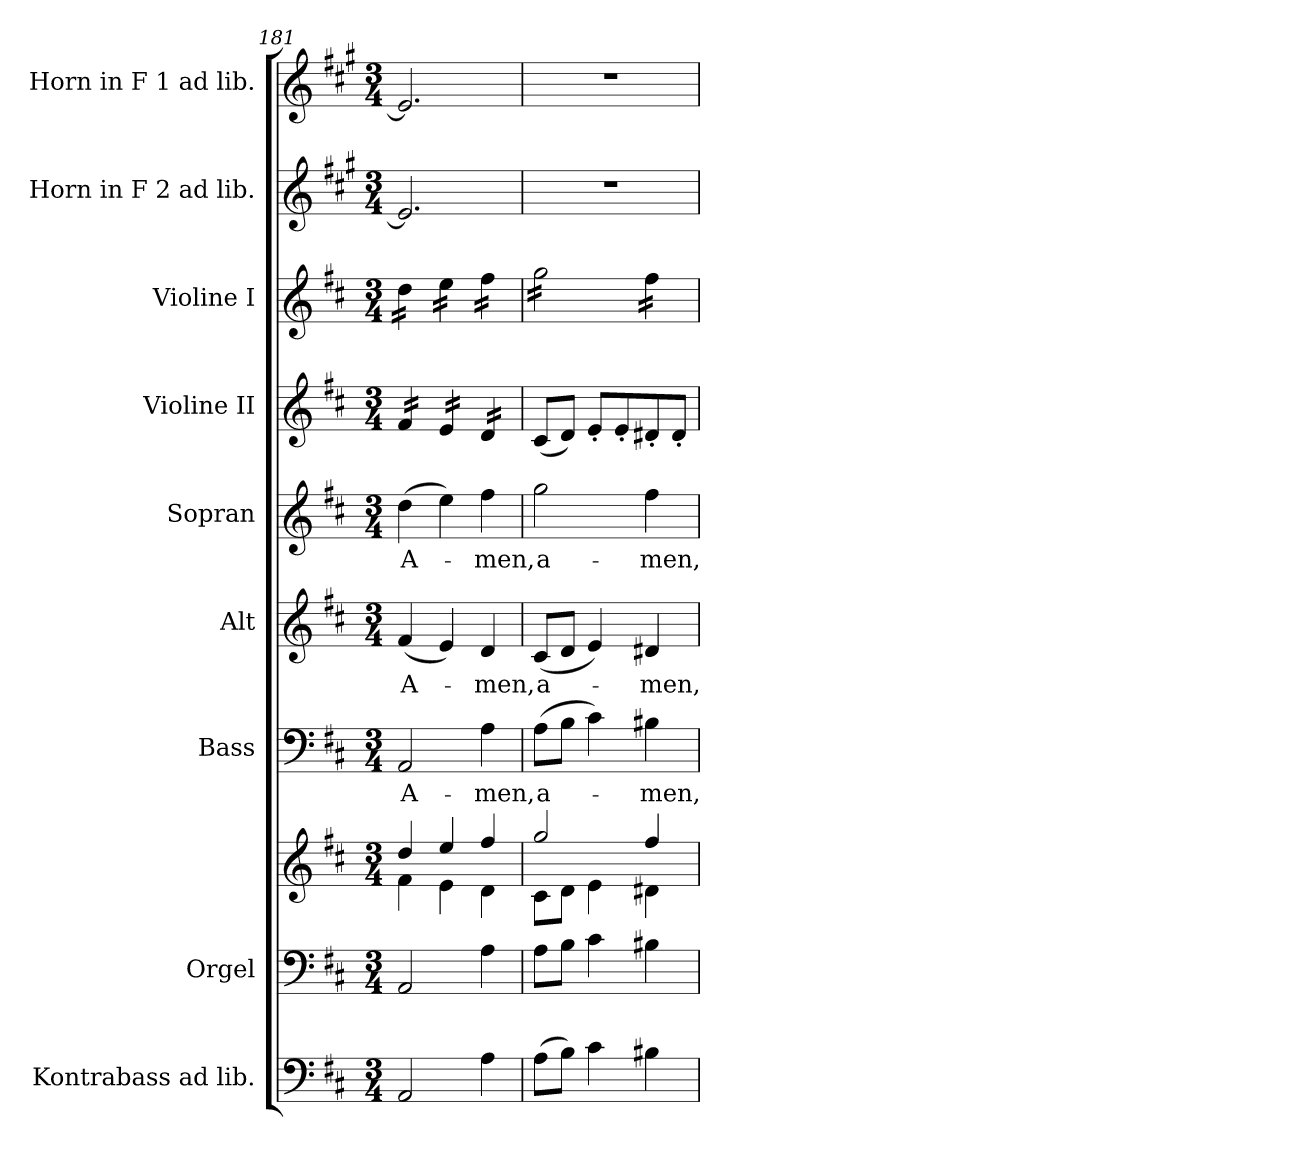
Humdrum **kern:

**kern	**kern	**kern	**kern	**text	**kern	**text	**kern	**text	**kern	**kern	**kern	**kern
*part9	*part8	*part8	*part7	*part7	*part6	*part6	*part5	*part5	*part4	*part3	*part2	*part1
*staff10	*staff9	*staff8	*staff7	*staff7	*staff6	*staff6	*staff5	*staff5	*staff4	*staff3	*staff2	*staff1
*I"Kontrabass ad lib.	*I"Orgel	*	*I"Bass	*	*I"Alt	*	*I"Sopran	*	*I"Violine II	*I"Violine I	*I"Horn in F 2 ad lib.	*I"Horn in F 1 ad lib.
*I'Kb.	*I'Org.	*	*I'B.	*	*I'A.	*	*I'S.	*	*I'Vl. II	*I'Vl. I	*	*
*clefF4	*clefF4	*clefG2	*clefF4	*	*clefG2	*	*clefG2	*	*clefG2	*clefG2	*clefG2	*clefG2
*ITrd7c12	*	*	*	*	*	*	*	*	*	*	*ITrd4c7	*ITrd4c7
*k[f#c#]	*k[f#c#]	*k[f#c#]	*k[f#c#]	*	*k[f#c#]	*	*k[f#c#]	*	*k[f#c#]	*k[f#c#]	*k[f#c#]	*k[f#c#]
*D:	*D:	*D:	*D:	*	*D:	*	*D:	*	*D:	*D:	*D:	*D:
*M3/4	*M3/4	*M3/4	*M3/4	*	*M3/4	*	*M3/4	*	*M3/4	*M3/4	*M3/4	*M3/4
=181	=181	=181	=181	=181	=181	=181	=181	=181	=181	=181	=181	=181
*	*	*^	*	*	*	*	*	*	*	*	*	*
!	!	!	!	!	!LO:LY:b	!	!LO:LY:b	!	!LO:LY:b	!	!	!	!
*	*	*	*	*	*	*	*	*	*	*tremolo	*	*	*
*	*	*	*	*	*	*	*	*	*	*	*tremolo	*	*
2AAA/	2AA/	4dd/	4f#\	2AA/	A-	(<4f#/	A-	(>4dd\	A-	16f#/LL	16dd\LL	2.A/]	2.A/]
.	.	.	.	.	.	.	.	.	.	16f#/	16dd\	.	.
.	.	.	.	.	.	.	.	.	.	16f#/	16dd\	.	.
.	.	.	.	.	.	.	.	.	.	16f#/JJ	16dd\JJ	.	.
.	.	4ee/	4e\	.	.	4e/)	.	4ee\)	.	16e/LL	16ee\LL	.	.
.	.	.	.	.	.	.	.	.	.	16e/	16ee\	.	.
.	.	.	.	.	.	.	.	.	.	16e/	16ee\	.	.
.	.	.	.	.	.	.	.	.	.	16e/JJ	16ee\JJ	.	.
!	!	!	!	!	!LO:LY:b	!	!LO:LY:b	!	!LO:LY:b	!	!	!	!
4AA\	4A\	4ff#/	4d\	4A\	-men,	4d/	-men,	4ff#\	-men,	16d/LL	16ff#\LL	.	.
.	.	.	.	.	.	.	.	.	.	16d/	16ff#\	.	.
.	.	.	.	.	.	.	.	.	.	16d/	16ff#\	.	.
.	.	.	.	.	.	.	.	.	.	16d/JJ	16ff#\JJ	.	.
*	*	*	*	*	*	*	*	*	*	*Xtremolo	*	*	*
=182	=182	=182	=182	=182	=182	=182	=182	=182	=182	=182	=182	=182	=182
!	!	!	!	!	!LO:LY:b	!	!LO:LY:b	!	!LO:LY:b	!	!	!	!
(>8AA\L	8A\L	2gg/	8c#\L	(>8A\L	a-	(<8c#/L	a-	2gg\	a-	(<8c#/L	16gg\LL	2.r	2.r
.	.	.	.	.	.	.	.	.	.	.	16gg\	.	.
8BB\J)	8B\J	.	8d\J	8B\J	.	8d/J	.	.	.	8d/J)	16gg\	.	.
.	.	.	.	.	.	.	.	.	.	.	16gg\	.	.
4C#\	4c#\	.	4e\	4c#\)	.	4e/)	.	.	.	8e'</L	16gg\	.	.
.	.	.	.	.	.	.	.	.	.	.	16gg\	.	.
.	.	.	.	.	.	.	.	.	.	8e'</	16gg\	.	.
.	.	.	.	.	.	.	.	.	.	.	16gg\JJ	.	.
!	!	!	!	!	!LO:LY:b	!	!LO:LY:b	!	!LO:LY:b	!	!	!	!
4BB#X\	4B#X\	4ff#/	4d#X\	4B#X\	-men,	4d#X/	-men,	4ff#\	-men,	8d#X'</	16ff#\LL	.	.
.	.	.	.	.	.	.	.	.	.	.	16ff#\	.	.
.	.	.	.	.	.	.	.	.	.	8d#'</J	16ff#\	.	.
.	.	.	.	.	.	.	.	.	.	.	16ff#\JJ	.	.
*	*	*	*	*	*	*	*	*	*	*	*Xtremolo	*	*
*	*	*v	*v	*	*	*	*	*	*	*	*	*	*
=	=	=	=	=	=	=	=	=	=	=	=	=
*-	*-	*-	*-	*-	*-	*-	*-	*-	*-	*-	*-	*-
